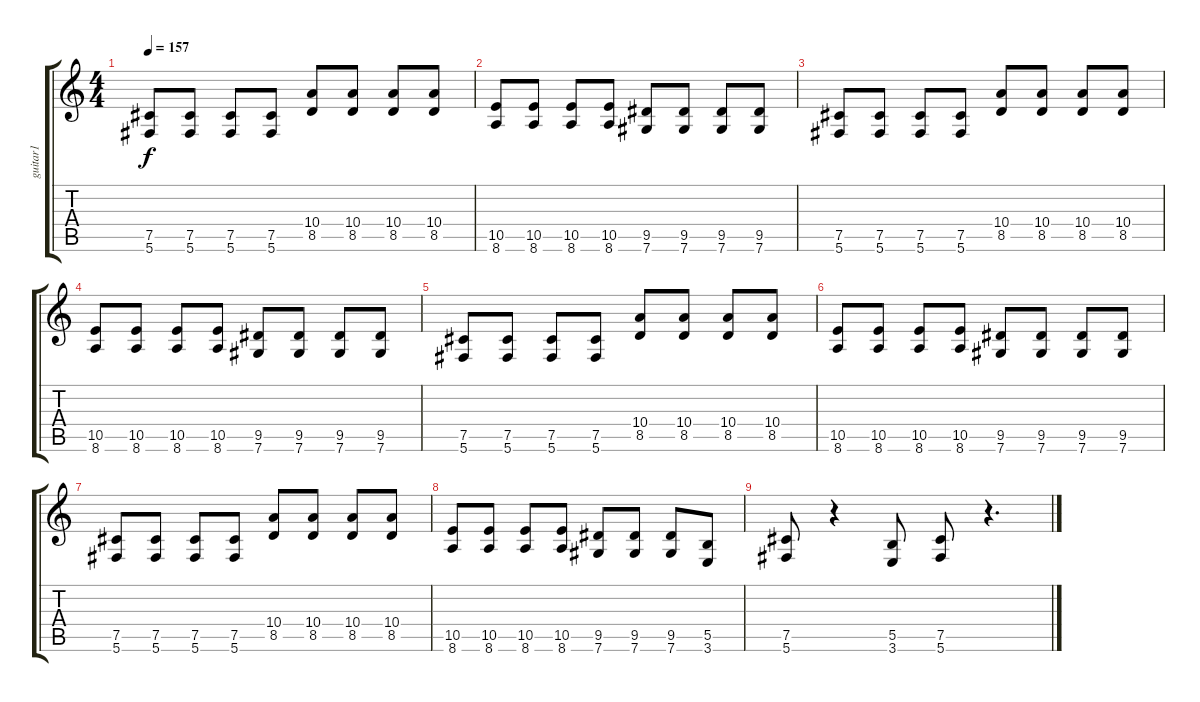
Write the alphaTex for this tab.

\track ("guitar1" "guitar1") {instrument distortionguitar}
\staff {score tabs}
\tuning (C4 Ab3 E3 B2 Gb2 Db2) {hide}
\ts (4 4)
\tempo 157
\clef g2
\ks c
(7.5 5.6).8{dy f} (7.5 5.6).8 (7.5 5.6).8 (7.5 5.6).8 (10.4 8.5).8 (10.4 8.5).8 (10.4 8.5).8 (10.4 8.5).8 |
(10.5 8.6).8 (10.5 8.6).8 (10.5 8.6).8 (10.5 8.6).8 (9.5 7.6).8 (9.5 7.6).8 (9.5 7.6).8 (9.5 7.6).8 |
(7.5 5.6).8 (7.5 5.6).8 (7.5 5.6).8 (7.5 5.6).8 (10.4 8.5).8 (10.4 8.5).8 (10.4 8.5).8 (10.4 8.5).8 |
(10.5 8.6).8 (10.5 8.6).8 (10.5 8.6).8 (10.5 8.6).8 (9.5 7.6).8 (9.5 7.6).8 (9.5 7.6).8 (9.5 7.6).8 |
(7.5 5.6).8 (7.5 5.6).8 (7.5 5.6).8 (7.5 5.6).8 (10.4 8.5).8 (10.4 8.5).8 (10.4 8.5).8 (10.4 8.5).8 |
(10.5 8.6).8 (10.5 8.6).8 (10.5 8.6).8 (10.5 8.6).8 (9.5 7.6).8 (9.5 7.6).8 (9.5 7.6).8 (9.5 7.6).8 |
(7.5 5.6).8 (7.5 5.6).8 (7.5 5.6).8 (7.5 5.6).8 (10.4 8.5).8 (10.4 8.5).8 (10.4 8.5).8 (10.4 8.5).8 |
(10.5 8.6).8 (10.5 8.6).8 (10.5 8.6).8 (10.5 8.6).8 (9.5 7.6).8 (9.5 7.6).8 (9.5 7.6).8 (5.5 3.6).8 |
(7.5 5.6).8 r.4 (5.5 3.6).8 (7.5 5.6).8 r.4{d}
